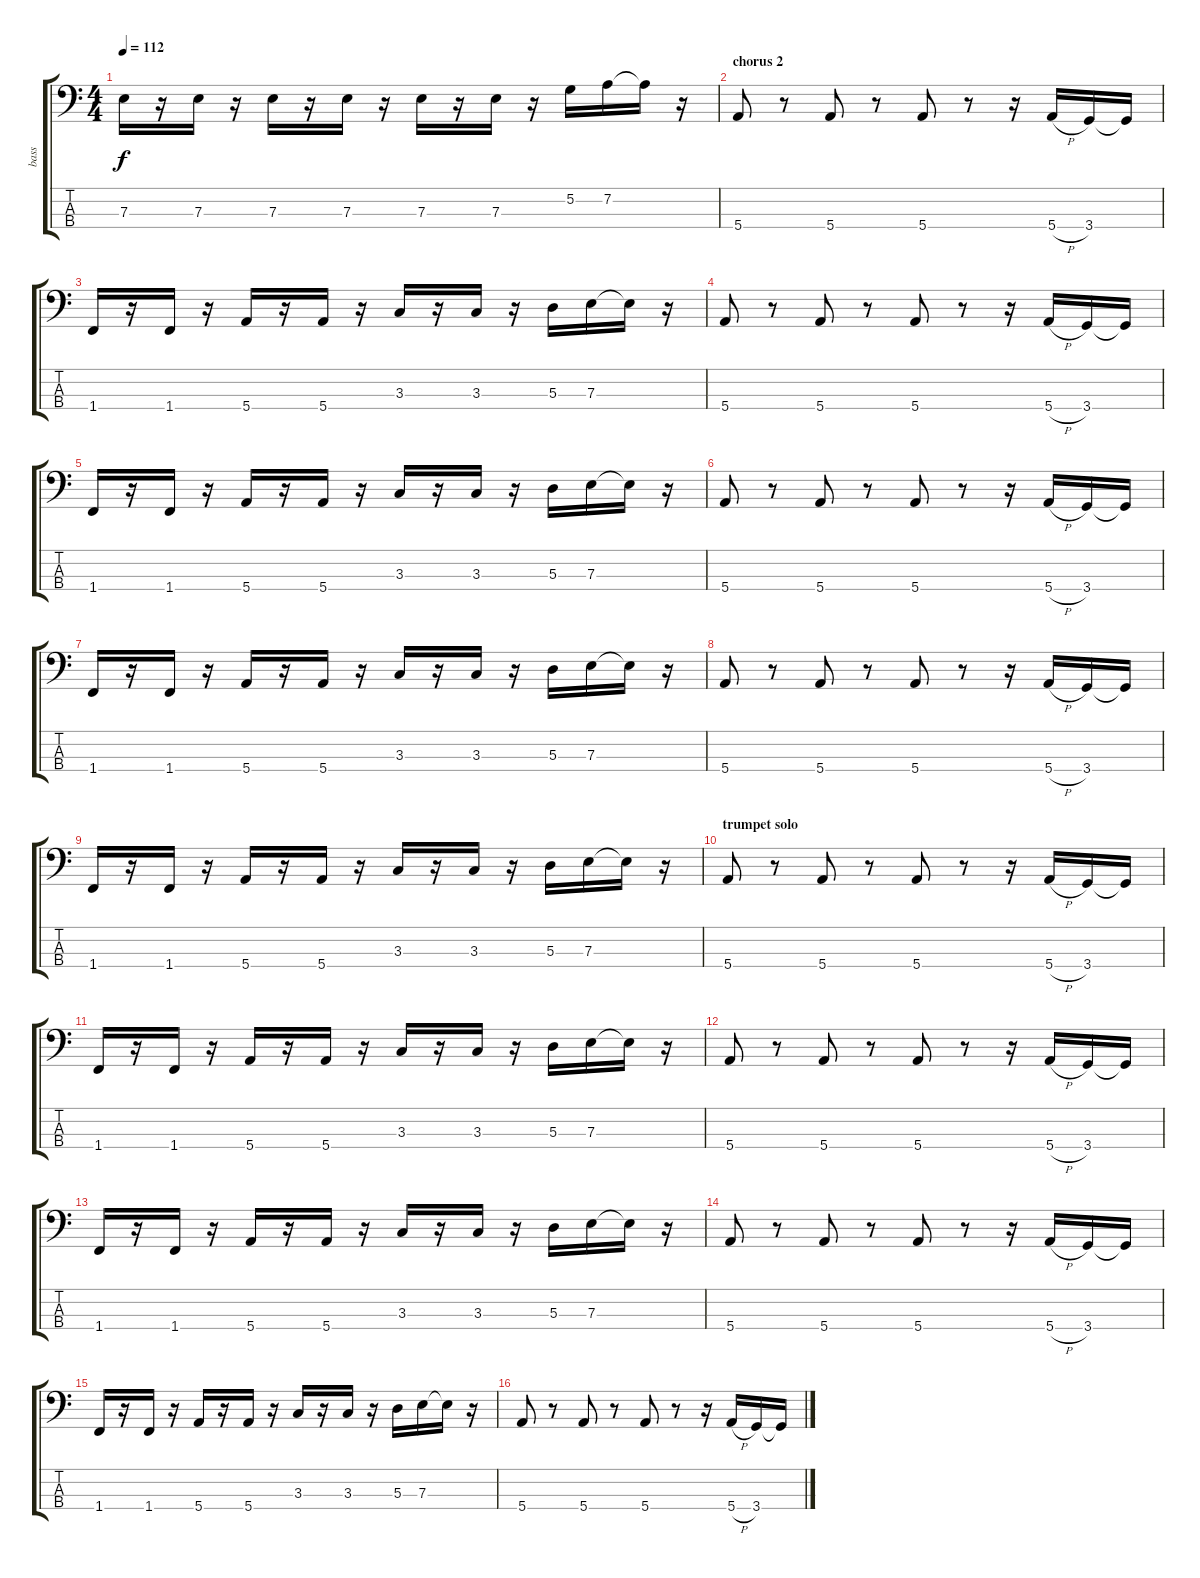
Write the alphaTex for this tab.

\track ("bass" "bass") {instrument acousticbass}
\staff {score tabs}
\tuning (G2 D2 A1 E1) {hide}
\ts (4 4)
\tempo 112
\clef f4
\ks c
7.3.16{dy f} r.16 7.3.16 r.16 7.3.16 r.16 7.3.16 r.16 7.3.16 r.16 7.3.16 r.16 5.2.16 7.2.16 7.2{t}.16 r.16 |
\section ("" "chorus 2")
5.4.8 r.8 5.4.8 r.8 5.4.8 r.8 r.16 5.4{h}.16 3.4.16 3.4{t}.16 |
1.4.16 r.16 1.4.16 r.16 5.4.16 r.16 5.4.16 r.16 3.3.16 r.16 3.3.16 r.16 5.3.16 7.3.16 7.3{t}.16 r.16 |
5.4.8 r.8 5.4.8 r.8 5.4.8 r.8 r.16 5.4{h}.16 3.4.16 3.4{t}.16 |
1.4.16 r.16 1.4.16 r.16 5.4.16 r.16 5.4.16 r.16 3.3.16 r.16 3.3.16 r.16 5.3.16 7.3.16 7.3{t}.16 r.16 |
5.4.8 r.8 5.4.8 r.8 5.4.8 r.8 r.16 5.4{h}.16 3.4.16 3.4{t}.16 |
1.4.16 r.16 1.4.16 r.16 5.4.16 r.16 5.4.16 r.16 3.3.16 r.16 3.3.16 r.16 5.3.16 7.3.16 7.3{t}.16 r.16 |
5.4.8 r.8 5.4.8 r.8 5.4.8 r.8 r.16 5.4{h}.16 3.4.16 3.4{t}.16 |
1.4.16 r.16 1.4.16 r.16 5.4.16 r.16 5.4.16 r.16 3.3.16 r.16 3.3.16 r.16 5.3.16 7.3.16 7.3{t}.16 r.16 |
\section ("" "trumpet solo")
5.4.8 r.8 5.4.8 r.8 5.4.8 r.8 r.16 5.4{h}.16 3.4.16 3.4{t}.16 |
1.4.16 r.16 1.4.16 r.16 5.4.16 r.16 5.4.16 r.16 3.3.16 r.16 3.3.16 r.16 5.3.16 7.3.16 7.3{t}.16 r.16 |
5.4.8 r.8 5.4.8 r.8 5.4.8 r.8 r.16 5.4{h}.16 3.4.16 3.4{t}.16 |
1.4.16 r.16 1.4.16 r.16 5.4.16 r.16 5.4.16 r.16 3.3.16 r.16 3.3.16 r.16 5.3.16 7.3.16 7.3{t}.16 r.16 |
5.4.8 r.8 5.4.8 r.8 5.4.8 r.8 r.16 5.4{h}.16 3.4.16 3.4{t}.16 |
1.4.16 r.16 1.4.16 r.16 5.4.16 r.16 5.4.16 r.16 3.3.16 r.16 3.3.16 r.16 5.3.16 7.3.16 7.3{t}.16 r.16 |
5.4.8 r.8 5.4.8 r.8 5.4.8 r.8 r.16 5.4{h}.16 3.4.16 3.4{t}.16
